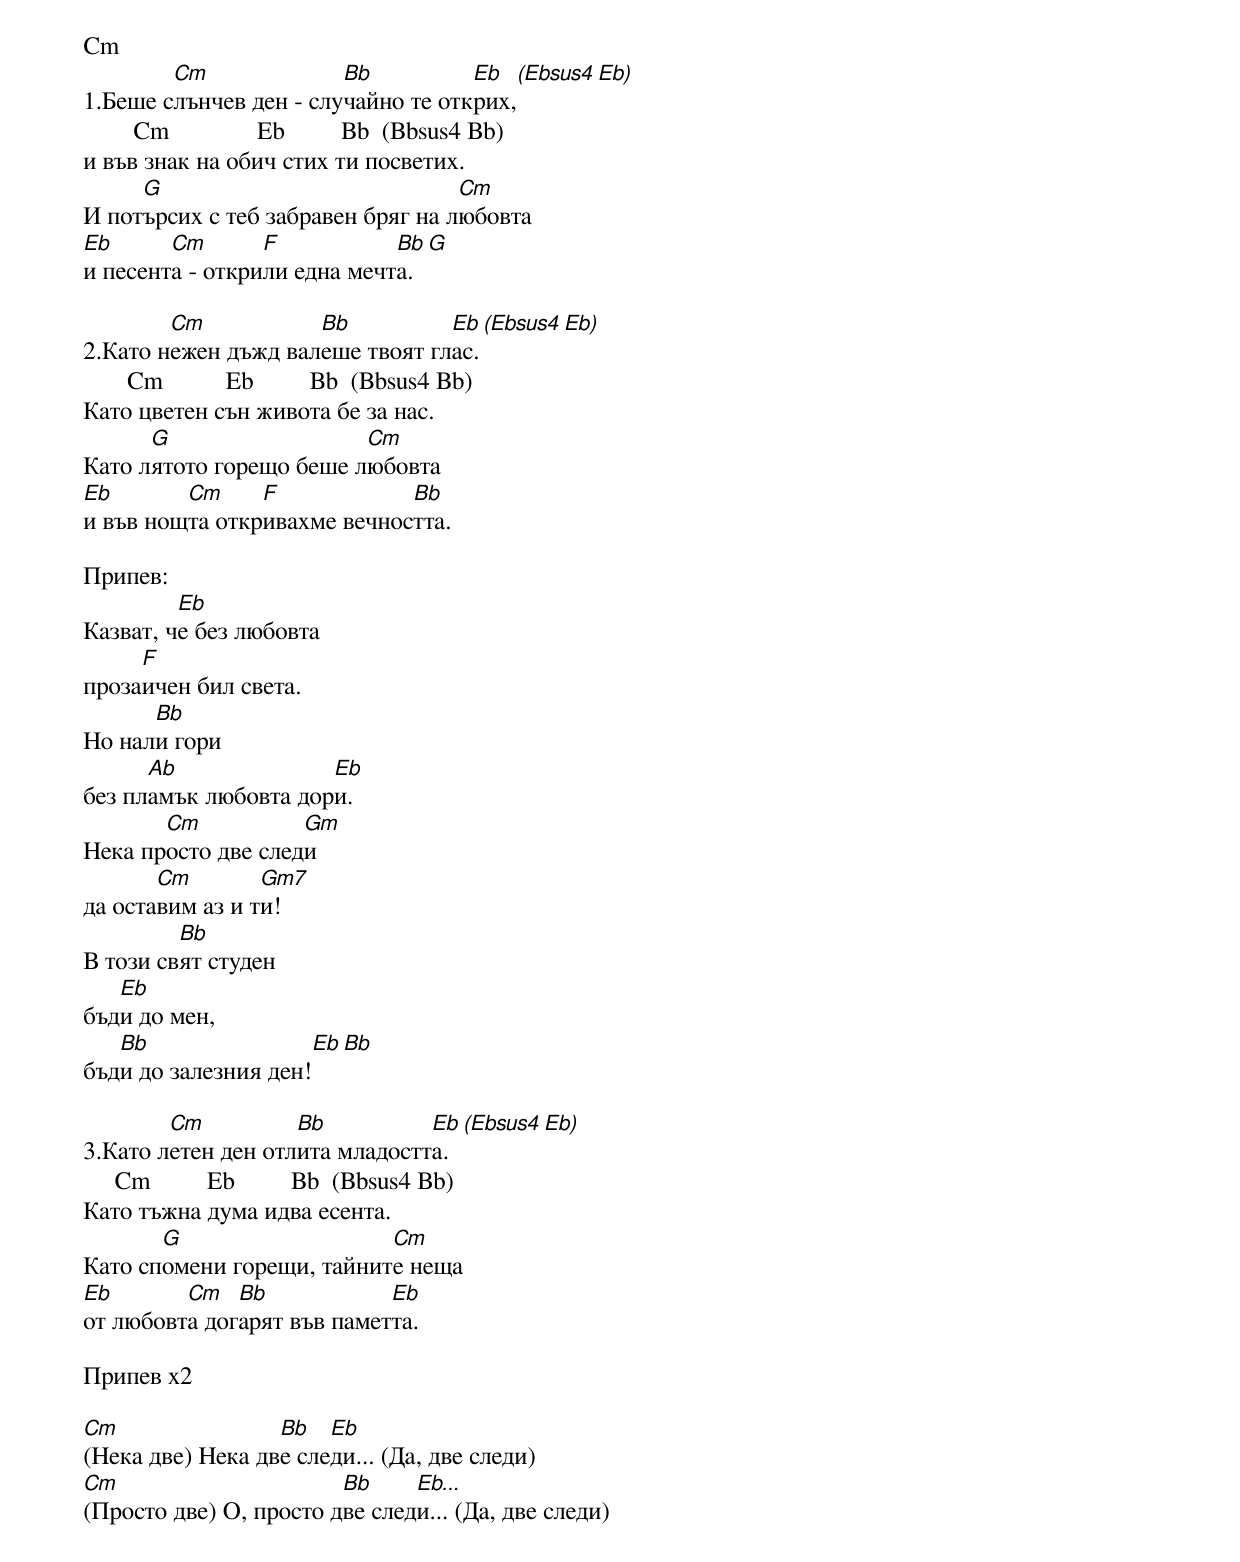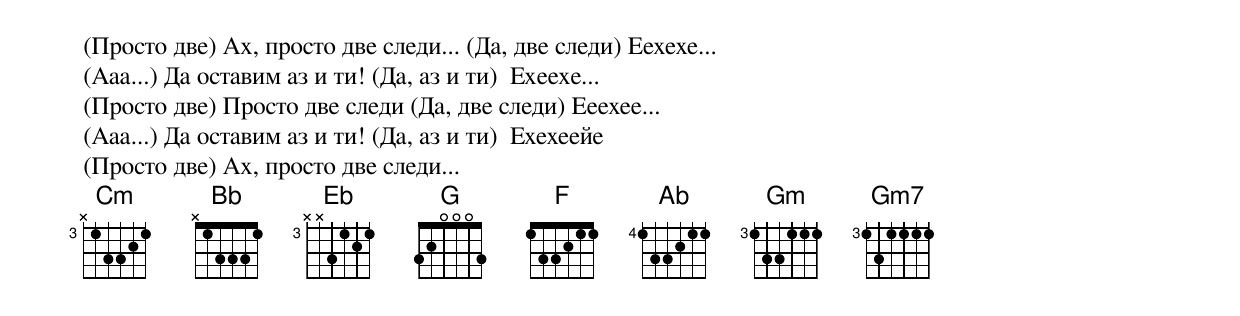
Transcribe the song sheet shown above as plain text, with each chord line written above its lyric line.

Cm
        Cm              Bb          Eb  (Ebsus4 Eb)
1.Беше слънчев ден - случайно те открих,
        Cm              Еb         Bb  (Bbsus4 Bb)
и във знак на обич стих ти посветих.
     G                             Cm
И потърсих с теб забравен бряг на любовта
Eb      Cm       F           Bb   G
и песента - открили една мечта.

        Cm           Bb          Eb  (Ebsus4 Eb)
2.Като нежен дъжд валеше твоят глас.
       Cm          Еb         Bb  (Bbsus4 Bb)
Като цветен сън живота бе за нас.
      G                  Cm
Като лятото горещо беше любовта
Eb       Cm     F            Bb
и във нощта откривахме вечността.

Припев:
         Eb
Казват, че без любовта
     F
прозаичен бил света.
      Bb
Но нали гори
      Ab              Eb
без пламък любовта дори.
       Cm           Gm
Нека просто две следи
       Cm        Gm7
да оставим аз и ти!
         Bb
В този свят студен
   Eb
бъди до мен,
   Bb                Eb  Bb
бъди до залезния ден!

        Cm          Bb          Eb  (Ebsus4 Eb)
3.Като летен ден отлита младостта.
     Cm         Еb         Bb  (Bbsus4 Bb)
Като тъжна дума идва есента.
       G                   Cm
Като спомени горещи, тайните неща
Eb       Cm   Bb            Eb
от любовта догарят във паметта.

Припев x2

Cm                Bb   Eb
(Нека две) Нека две следи... (Да, две следи)
Cm                      Bb     Eb...
(Просто две) О, просто две следи... (Да, две следи)
(Просто две) Ах, просто две следи... (Да, две следи) Еехехе...
(Ааа...) Да оставим аз и ти! (Да, аз и ти)  Ехeехe...
(Просто две) Просто две следи (Да, две следи) Ееехее...
(Ааа...) Да оставим аз и ти! (Да, аз и ти)  Ехехеейе
(Просто две) Ах, просто две следи...
